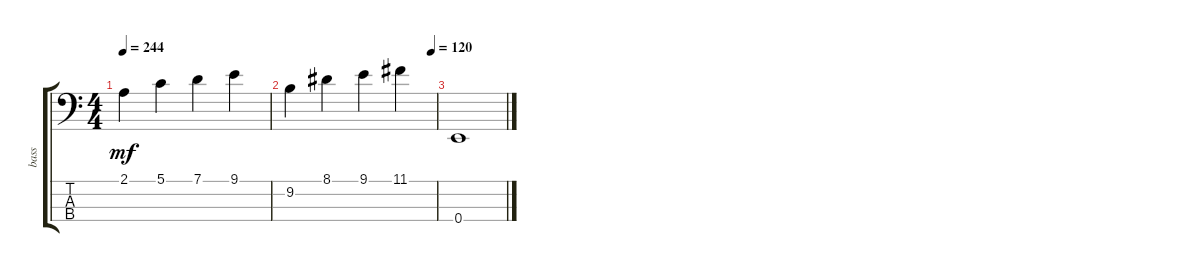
\track ("bass" "bass") {instrument electricbassfinger}
\staff {score tabs}
\tuning (G2 D2 A1 E1) {hide}
\ts (4 4)
\tempo 244
\clef f4
\ks c
2.1.4{dy mf} 5.1.4 7.1.4 9.1.4 |
\tempo (120 0.96875)
9.2.4 8.1.4 9.1.4 11.1.4 |
0.4.1
